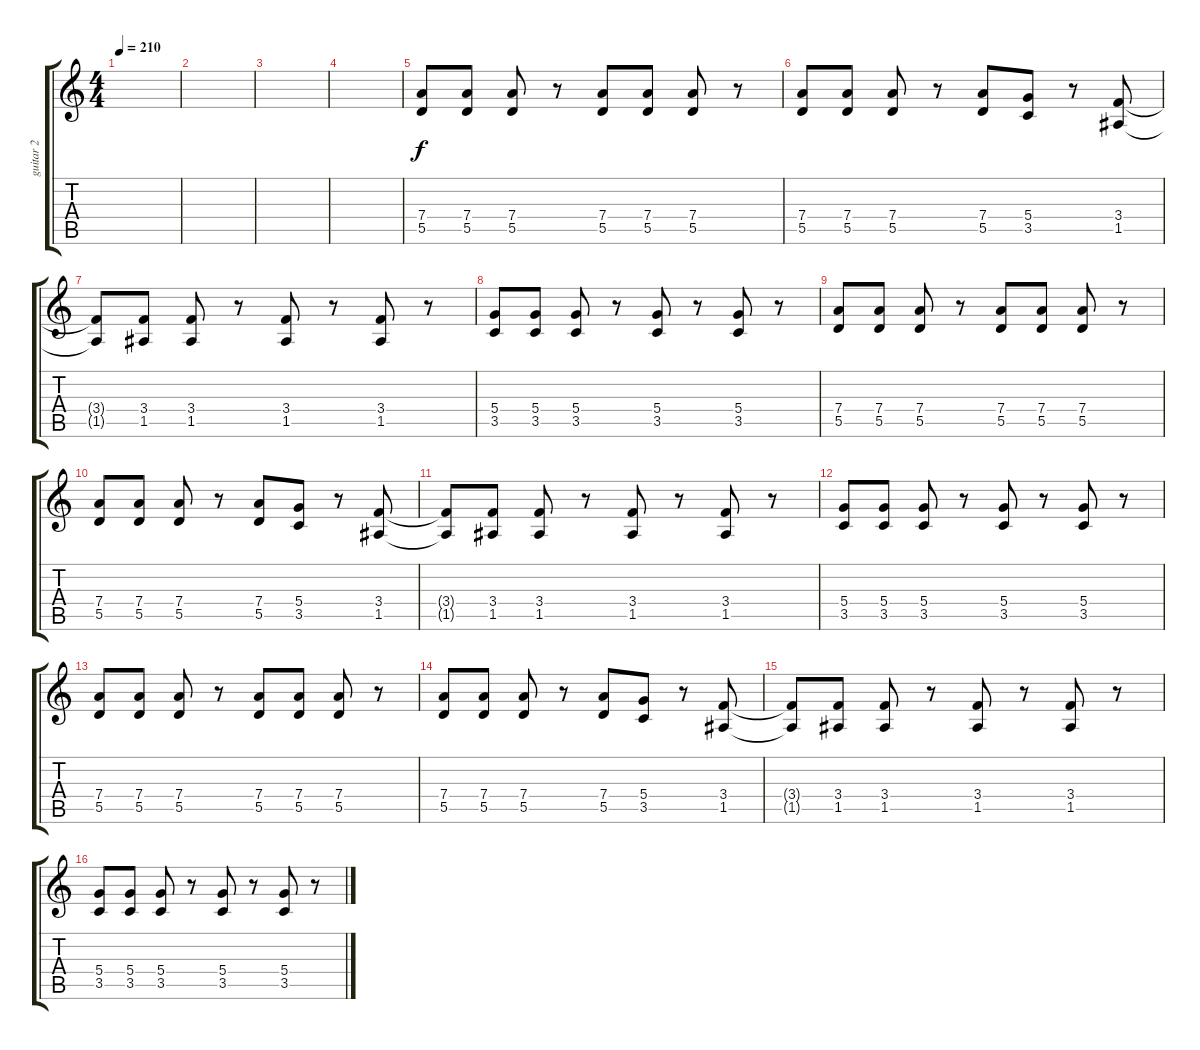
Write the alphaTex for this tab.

\track ("guitar 2" "guitar 2") {instrument distortionguitar}
\staff {score tabs}
\tuning (E4 B3 G3 D3 A2 D2) {hide}
\ts (4 4)
\tempo 210
\clef g2
\ks c
|
|
|
|
(7.4 5.5).8 (7.4 5.5).8 (7.4 5.5).8 r.8 (7.4 5.5).8 (7.4 5.5).8 (7.4 5.5).8 r.8 |
(7.4 5.5).8 (7.4 5.5).8 (7.4 5.5).8 r.8 (7.4 5.5).8 (5.4 3.5).8 r.8 (3.4 1.5).8 |
(3.4{t} 1.5{t}).8 (3.4 1.5).8 (3.4 1.5).8 r.8 (3.4 1.5).8 r.8 (3.4 1.5).8 r.8 |
(5.4 3.5).8 (5.4 3.5).8 (5.4 3.5).8 r.8 (5.4 3.5).8 r.8 (5.4 3.5).8 r.8 |
(7.4 5.5).8 (7.4 5.5).8 (7.4 5.5).8 r.8 (7.4 5.5).8 (7.4 5.5).8 (7.4 5.5).8 r.8 |
(7.4 5.5).8 (7.4 5.5).8 (7.4 5.5).8 r.8 (7.4 5.5).8 (5.4 3.5).8 r.8 (3.4 1.5).8 |
(3.4{t} 1.5{t}).8 (3.4 1.5).8 (3.4 1.5).8 r.8 (3.4 1.5).8 r.8 (3.4 1.5).8 r.8 |
(5.4 3.5).8 (5.4 3.5).8 (5.4 3.5).8 r.8 (5.4 3.5).8 r.8 (5.4 3.5).8 r.8 |
(7.4 5.5).8 (7.4 5.5).8 (7.4 5.5).8 r.8 (7.4 5.5).8 (7.4 5.5).8 (7.4 5.5).8 r.8 |
(7.4 5.5).8 (7.4 5.5).8 (7.4 5.5).8 r.8 (7.4 5.5).8 (5.4 3.5).8 r.8 (3.4 1.5).8 |
(3.4{t} 1.5{t}).8 (3.4 1.5).8 (3.4 1.5).8 r.8 (3.4 1.5).8 r.8 (3.4 1.5).8 r.8 |
(5.4 3.5).8 (5.4 3.5).8 (5.4 3.5).8 r.8 (5.4 3.5).8 r.8 (5.4 3.5).8 r.8
